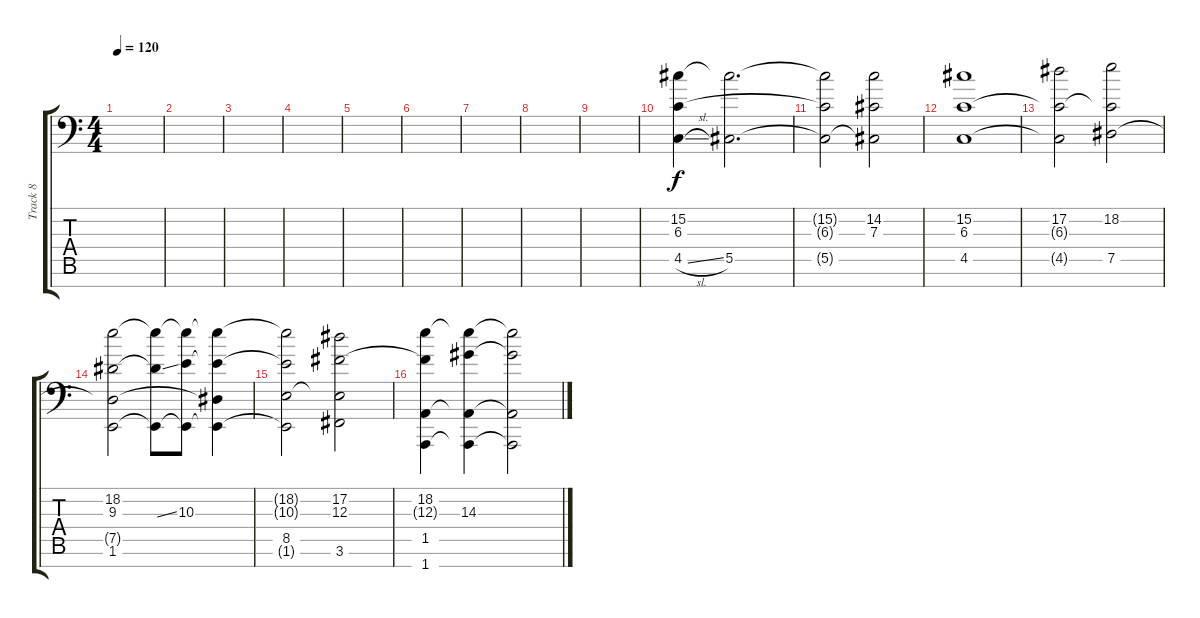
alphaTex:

\track ("Track 8" "Track 8") {instrument stringensemble1}
\staff {score tabs}
\tuning (Eb4 Bb3 Gb3 Db3 Ab2 Eb2 Ab1) {hide}
\ts (4 4)
\tempo 120
\clef f4
\ks c
|
|
|
|
|
|
|
|
|
(15.2 6.3 4.5{sl}).4{volume 11} (15.2{t} 5.5).2{d} |
(15.2{t} 6.3{t} 5.5{t}).2 (14.2 7.3 5.5{t}).2 |
(15.2 6.3 4.5).1 |
(17.2 6.3{t} 4.5{t}).2 (18.2 6.3{t} 7.5).2 |
(18.2 9.3 7.5{t} 1.6).2 (18.2{t} 9.3{ss t} 1.6{t}).8 (18.2{t} 10.3 1.6{t}).8 (18.2{t} 10.3{t} 7.5{t} 1.6{t}).4 |
(18.2{t} 10.3{t} 8.5 1.6{t}).2 (17.2 12.3 8.5{t} 3.6).2 |
(18.2 12.3{t} 1.5 1.7).4 (18.2{t} 14.3 1.5{t} 1.7{t}).4 (18.2{t} 14.3{t} 1.5{t} 1.7{t}).2
